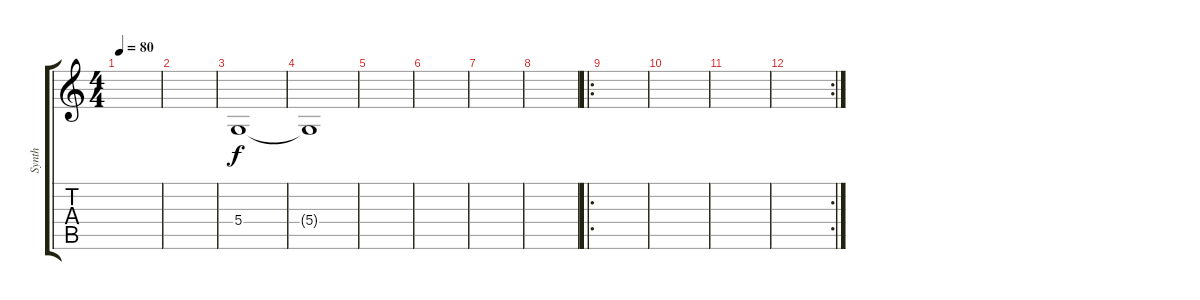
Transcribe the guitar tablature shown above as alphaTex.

\track ("Synth" "Synth") {instrument pad2warm}
\staff {score tabs}
\tuning (E4 B3 G3 D3 A2 E2) {hide}
\ts (4 4)
\tempo 80
\clef g2
\ks c
|
|
5.4.1 |
5.4{t}.1 |
|
|
|
|
\ro
|
|
|
\rc 2
